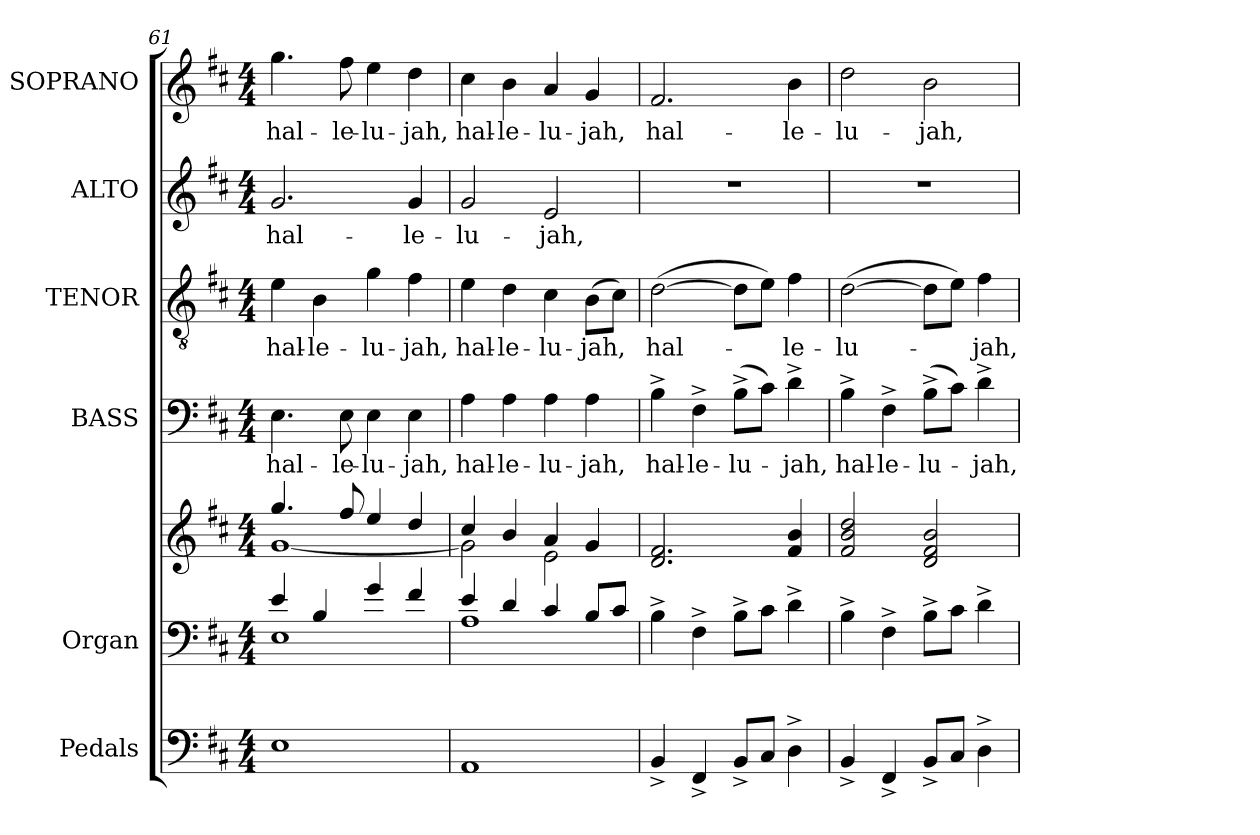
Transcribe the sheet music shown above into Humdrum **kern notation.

**kern	**kern	**kern	**kern	**text	**kern	**text	**kern	**text	**kern	**text
*part6	*part5	*part5	*part4	*part4	*part3	*part3	*part2	*part2	*part1	*part1
*staff7	*staff6	*staff5	*staff4	*staff4	*staff3	*staff3	*staff2	*staff2	*staff1	*staff1
*I"Pedals	*I"Organ	*	*I"BASS	*	*I"TENOR	*	*I"ALTO	*	*I"SOPRANO	*
*I'Ped.	*I'Org.	*	*I'B.	*	*I'T.	*	*I'A.	*	*I'S.	*
*clefF4	*clefF4	*clefG2	*clefF4	*	*clefGv2	*	*clefG2	*	*clefG2	*
*	*	*	*	*	*ITrd7c12	*	*	*	*	*
*k[f#c#]	*k[f#c#]	*k[f#c#]	*k[f#c#]	*	*k[f#c#]	*	*k[f#c#]	*	*k[f#c#]	*
*D:	*D:	*D:	*D:	*	*D:	*	*D:	*	*D:	*
*M4/4	*M4/4	*M4/4	*M4/4	*	*M4/4	*	*M4/4	*	*M4/4	*
=61	=61	=61	=61	=61	=61	=61	=61	=61	=61	=61
*	*^	*^	*	*	*	*	*	*	*	*
!	!	!	!	!	!	!LO:LY:b:color=#000000	!	!	!	!	!	!
!	!	!	!	!	!	!	!	!LO:LY:b:color=#000000	!	!	!	!
!	!	!	!	!	!	!	!	!	!	!LO:LY:b:color=#000000	!	!
!	!	!	!	!	!	!	!	!	!	!	!	!LO:LY:b:color=#000000
1Ei	4ei/	1Ei	4.ggi/	[<1gi	4.Ei\	hal-	4Ei\	hal-	2.gi/	hal-	4.ggi\	hal-
!	!	!	!	!	!	!	!	!LO:LY:b:color=#000000	!	!	!	!
.	4Bi/	.	.	.	.	.	4BBi\	-le-	.	.	.	.
!	!	!	!	!	!	!LO:LY:b:color=#000000	!	!	!	!	!	!
!	!	!	!	!	!	!	!	!	!	!	!	!LO:LY:b:color=#000000
.	.	.	8ff#i/	.	8Ei\	-le-	.	.	.	.	8ff#i\	-le-
!	!	!	!	!	!	!LO:LY:b:color=#000000	!	!	!	!	!	!
!	!	!	!	!	!	!	!	!LO:LY:b:color=#000000	!	!	!	!
!	!	!	!	!	!	!	!	!	!	!	!	!LO:LY:b:color=#000000
.	4gi/	.	4eei/	.	4Ei\	-lu-	4Gi\	-lu-	.	.	4eei\	-lu-
!	!	!	!	!	!	!LO:LY:b:color=#000000	!	!	!	!	!	!
!	!	!	!	!	!	!	!	!LO:LY:b:color=#000000	!	!	!	!
!	!	!	!	!	!	!	!	!	!	!LO:LY:b:color=#000000	!	!
!	!	!	!	!	!	!	!	!	!	!	!	!LO:LY:b:color=#000000
.	4f#i/	.	4ddi/	.	4Ei\	-jah,	4F#i\	-jah,	4gi/	-le-	4ddi\	-jah,
=62	=62	=62	=62	=62	=62	=62	=62	=62	=62	=62	=62	=62
!	!	!	!	!	!	!LO:LY:b:color=#000000	!	!	!	!	!	!
!	!	!	!	!	!	!	!	!LO:LY:b:color=#000000	!	!	!	!
!	!	!	!	!	!	!	!	!	!	!LO:LY:b:color=#000000	!	!
!	!	!	!	!	!	!	!	!	!	!	!	!LO:LY:b:color=#000000
1AAi	4ei/	1Ai	4cc#i/	2gi\]	4Ai\	hal-	4Ei\	hal-	2gi/	-lu-	4cc#i\	hal-
!	!	!	!	!	!	!LO:LY:b:color=#000000	!	!	!	!	!	!
!	!	!	!	!	!	!	!	!LO:LY:b:color=#000000	!	!	!	!
!	!	!	!	!	!	!	!	!	!	!	!	!LO:LY:b:color=#000000
.	4di/	.	4bi/	.	4Ai\	-le-	4Di\	-le-	.	.	4bi\	-le-
!	!	!	!	!	!	!LO:LY:b:color=#000000	!	!	!	!	!	!
!	!	!	!	!	!	!	!	!LO:LY:b:color=#000000	!	!	!	!
!	!	!	!	!	!	!	!	!	!	!LO:LY:b:color=#000000	!	!
!	!	!	!	!	!	!	!	!	!	!	!	!LO:LY:b:color=#000000
.	4c#i/	.	4ai/	2ei\	4Ai\	-lu-	4C#i\	-lu-	2ei/	-jah,	4ai/	-lu-
!	!	!	!	!	!	!LO:LY:b:color=#000000	!	!	!	!	!	!
!	!	!	!	!	!	!	!	!LO:LY:b:color=#000000	!	!	!	!
!	!	!	!	!	!	!	!	!	!	!	!	!LO:LY:b:color=#000000
.	8Bi/L	.	4gi/	.	4Ai\	-jah,	(8BBi\L	-jah,	.	.	4gi/	-jah,
.	8c#i/J	.	.	.	.	.	8C#i\J)	.	.	.	.	.
*	*v	*v	*	*	*	*	*	*	*	*	*	*
*	*	*v	*v	*	*	*	*	*	*	*	*
=63	=63	=63	=63	=63	=63	=63	=63	=63	=63	=63
!	!	!	!	!LO:LY:b:color=#000000	!	!	!	!	!	!
!	!	!	!	!	!	!LO:LY:b:color=#000000	!	!	!	!
!	!	!	!	!	!	!	!	!	!	!LO:LY:b:color=#000000
4BB^i/	4B^i\	2.di/ 2.f#i	4B^i\	hal-	([>2Di\	hal-	1r	.	2.f#i/	hal-
!	!	!	!	!LO:LY:b:color=#000000	!	!	!	!	!	!
4FF#^i/	4F#^i\	.	4F#^i\	-le-	.	.	.	.	.	.
!	!	!	!	!LO:LY:b:color=#000000	!	!	!	!	!	!
8BB^i/L	8B^i\L	.	(8B^i\L	-lu-	8Di\L]	.	.	.	.	.
8C#i/J	8c#i\J	.	8c#i\J)	.	8Ei\J)	.	.	.	.	.
!	!	!	!	!LO:LY:b:color=#000000	!	!	!	!	!	!
!	!	!	!	!	!	!LO:LY:b:color=#000000	!	!	!	!
!	!	!	!	!	!	!	!	!	!	!LO:LY:b:color=#000000
4D^i\	4d^i\	4f#i/ 4bi	4d^i\	-jah,	4F#i\	-le-	.	.	4bi\	-le-
=64	=64	=64	=64	=64	=64	=64	=64	=64	=64	=64
!	!	!	!	!LO:LY:b:color=#000000	!	!	!	!	!	!
!	!	!	!	!	!	!LO:LY:b:color=#000000	!	!	!	!
!	!	!	!	!	!	!	!	!	!	!LO:LY:b:color=#000000
4BB^i/	4B^i\	2f#i/ 2bi 2ddi	4B^i\	hal-	([>2Di\	-lu-	1r	.	2ddi\	-lu-
!	!	!	!	!LO:LY:b:color=#000000	!	!	!	!	!	!
4FF#^i/	4F#^i\	.	4F#^i\	-le-	.	.	.	.	.	.
!	!	!	!	!LO:LY:b:color=#000000	!	!	!	!	!	!
!	!	!	!	!	!	!	!	!	!	!LO:LY:b:color=#000000
8BB^i/L	8B^i\L	2di/ 2f#i 2bi	(8B^i\L	-lu-	8Di\L]	.	.	.	2bi\	-jah,
8C#i/J	8c#i\J	.	8c#i\J)	.	8Ei\J)	.	.	.	.	.
!	!	!	!	!LO:LY:b:color=#000000	!	!	!	!	!	!
!	!	!	!	!	!	!LO:LY:b:color=#000000	!	!	!	!
4D^i\	4d^i\	.	4d^i\	-jah,	4F#i\	-jah,	.	.	.	.
=	=	=	=	=	=	=	=	=	=	=
*-	*-	*-	*-	*-	*-	*-	*-	*-	*-	*-
